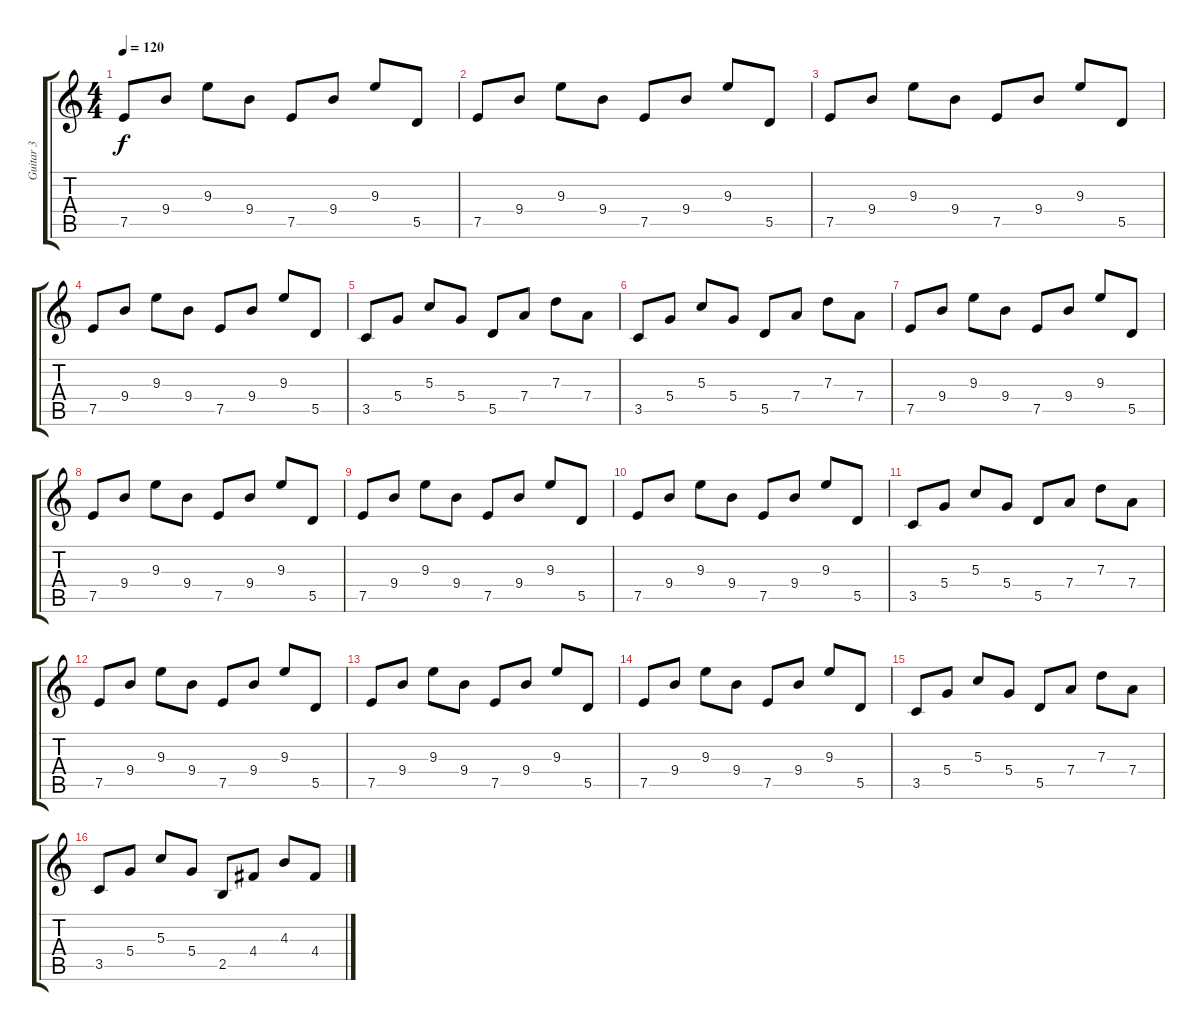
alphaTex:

\track ("Guitar 3" "Guitar 3") {instrument distortionguitar}
\staff {score tabs}
\tuning (E4 B3 G3 D3 A2 E2) {hide}
\ts (4 4)
\tempo 120
\clef g2
\ks c
7.5.8{dy f} 9.4.8 9.3.8 9.4.8 7.5.8 9.4.8 9.3.8 5.5.8 |
7.5.8 9.4.8 9.3.8 9.4.8 7.5.8 9.4.8 9.3.8 5.5.8 |
7.5.8 9.4.8 9.3.8 9.4.8 7.5.8 9.4.8 9.3.8 5.5.8 |
7.5.8 9.4.8 9.3.8 9.4.8 7.5.8 9.4.8 9.3.8 5.5.8 |
3.5.8 5.4.8 5.3.8 5.4.8 5.5.8 7.4.8 7.3.8 7.4.8 |
3.5.8 5.4.8 5.3.8 5.4.8 5.5.8 7.4.8 7.3.8 7.4.8 |
7.5.8 9.4.8 9.3.8 9.4.8 7.5.8 9.4.8 9.3.8 5.5.8 |
7.5.8 9.4.8 9.3.8 9.4.8 7.5.8 9.4.8 9.3.8 5.5.8 |
7.5.8 9.4.8 9.3.8 9.4.8 7.5.8 9.4.8 9.3.8 5.5.8 |
7.5.8 9.4.8 9.3.8 9.4.8 7.5.8 9.4.8 9.3.8 5.5.8 |
3.5.8 5.4.8 5.3.8 5.4.8 5.5.8 7.4.8 7.3.8 7.4.8 |
7.5.8 9.4.8 9.3.8 9.4.8 7.5.8 9.4.8 9.3.8 5.5.8 |
7.5.8 9.4.8 9.3.8 9.4.8 7.5.8 9.4.8 9.3.8 5.5.8 |
7.5.8 9.4.8 9.3.8 9.4.8 7.5.8 9.4.8 9.3.8 5.5.8 |
3.5.8 5.4.8 5.3.8 5.4.8 5.5.8 7.4.8 7.3.8 7.4.8 |
3.5.8 5.4.8 5.3.8 5.4.8 2.5.8 4.4.8 4.3.8 4.4.8
